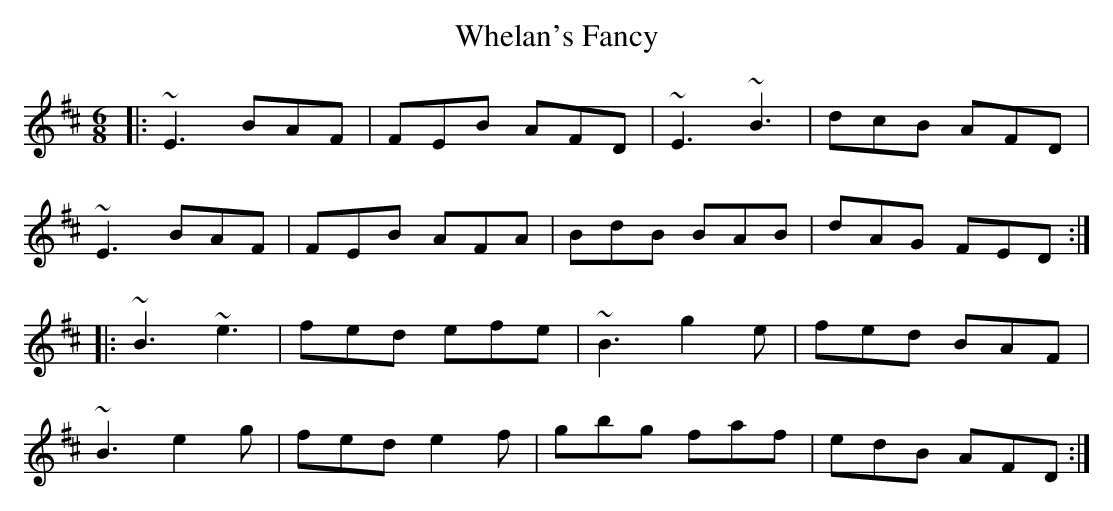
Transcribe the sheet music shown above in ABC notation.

X:1
T:Whelan's Fancy
M:6/8
K:EDor
|:~E3 BAF|FEB AFD|~E3 ~B3|dcB AFD|
~E3 BAF|FEB AFA|BdB BAB|dAG FED:|
|:~B3 ~e3|fed efe|~B3 g2 e|fed BAF|
~B3 e2 g|fed e2 f|gbg faf|edB AFD:|
